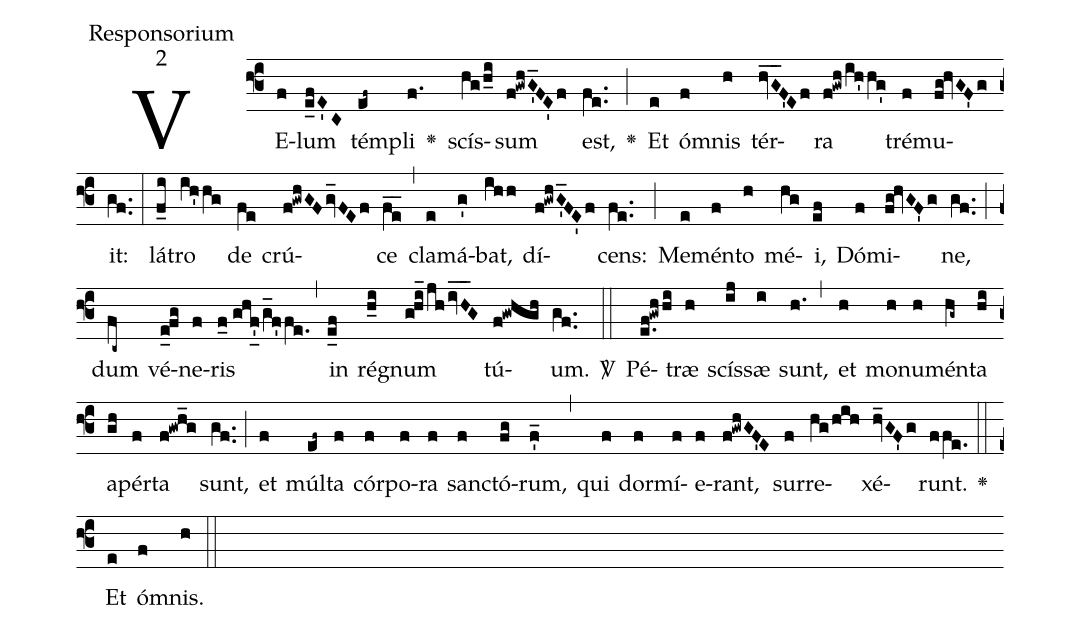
office-part:Responsorium;
mode:2;
%%
(f3) VE(f)lum(e_fE'C) tém(ef~)pli(f.) <v>\greheightstar</v>() scís(hg/h_i)sum(f!gwhG'_FE'f) est,(fe..) <v>\greheightstar</v>(;)
Et(e) ó(f)mnis(h) tér(hv_G_F'Ef)ra(f!gwh/ih'hg') tré(f)mu(fg!hvGF'g)it:(gf..) (:)
lá(f_i)tro(ih'hg) de(fe) crú(f!gwhGF/gv_FEf)ce(fe__) (,)
cla(e)má(g')bat,(ihh) dí(f!gwhG'_FE'f)cens:(fe..) (;)
Me(e)mén(f)to(h) mé(hg)i,(ef) Dó(f)mi(fg!hvGF'g)ne,(gf..) (;)
dum(fc~) vé(e_0!fg)ne(f)ris(f_0//ghf'_/g_f'fe.) (,)
in(e_f) ré(h_i)gnum(g!hi_/jh/iv_H_G) tú(f!gwhgh)um.(gf..) <sp>V/</sp>(::)
Pé(e.f!gwhhi)træ(h) scís(ij)sæ(i) sunt,(h.) (,)
et(h) mo(h)nu(h)mén(hg~)ta(hi) a(gh)pér(f)ta(f!gwh_g) sunt,(gf..) (;)
et(f) múl(ef~)ta(f) cór(f)po(f)ra(f) san(f)ctó(fg)rum,(f'_) (,)
qui(f) dor(f)mí(f)e(f)rant,(f!gwhGF'E) sur(f)re(hg/hih)xé(hv_GF'g)runt.(ffe.) <v>\greheightstar</v>(::)
Et(e) ó(f)mnis.(h) (::)
